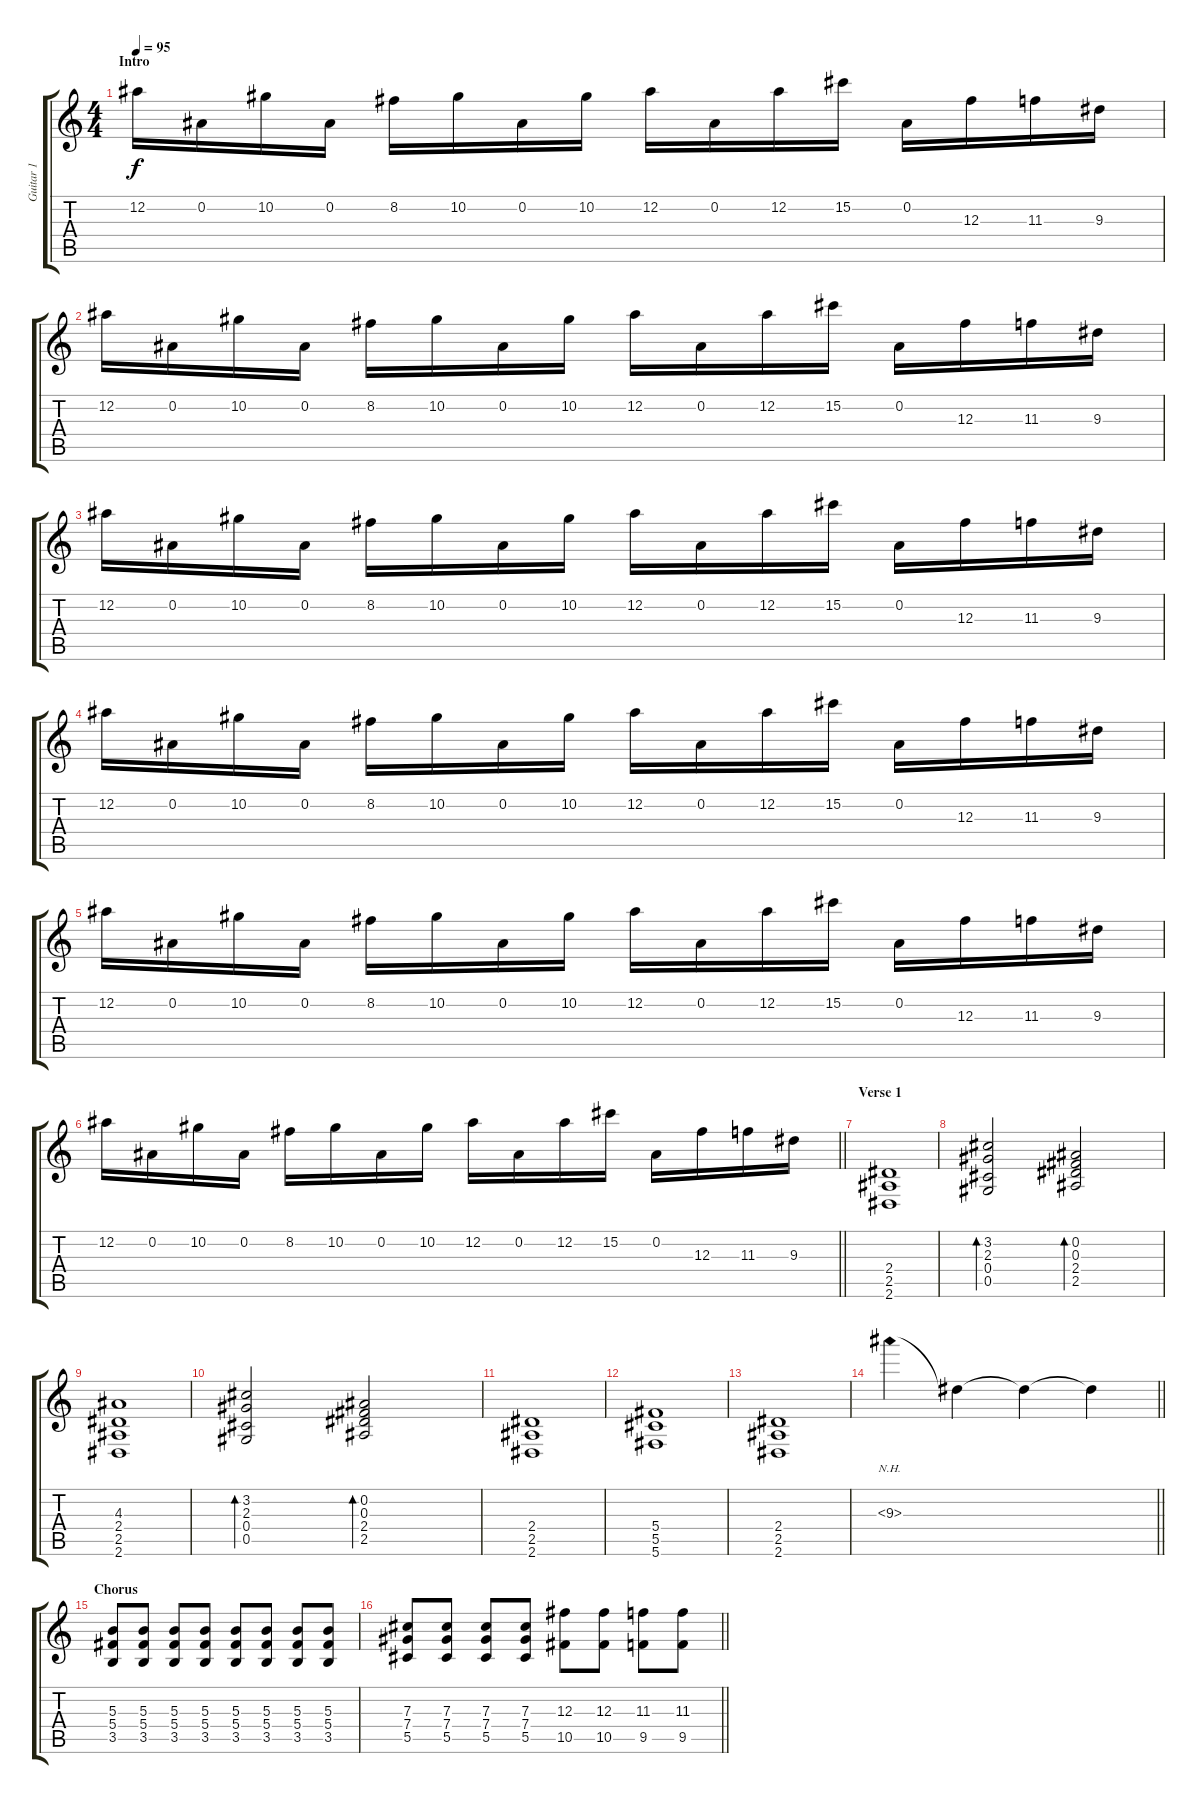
\track ("Guitar 1" "Guitar 1") {instrument distortionguitar}
\staff {score tabs}
\tuning (Eb4 Bb3 Gb3 Db3 Ab2 Db2) {hide}
\ts (4 4)
\section ("" "Intro")
\tempo 95
\clef g2
\ks c
12.2.16{dy f instrument distortionguitar} 0.2.16 10.2.16 0.2.16 8.2.16 10.2.16 0.2.16 10.2.16 12.2.16 0.2.16 12.2.16 15.2.16 0.2.16 12.3.16 11.3.16 9.3.16 |
12.2.16 0.2.16 10.2.16 0.2.16 8.2.16 10.2.16 0.2.16 10.2.16 12.2.16 0.2.16 12.2.16 15.2.16 0.2.16 12.3.16 11.3.16 9.3.16 |
12.2.16 0.2.16 10.2.16 0.2.16 8.2.16 10.2.16 0.2.16 10.2.16 12.2.16 0.2.16 12.2.16 15.2.16 0.2.16 12.3.16 11.3.16 9.3.16 |
12.2.16 0.2.16 10.2.16 0.2.16 8.2.16 10.2.16 0.2.16 10.2.16 12.2.16 0.2.16 12.2.16 15.2.16 0.2.16 12.3.16 11.3.16 9.3.16 |
12.2.16 0.2.16 10.2.16 0.2.16 8.2.16 10.2.16 0.2.16 10.2.16 12.2.16 0.2.16 12.2.16 15.2.16 0.2.16 12.3.16 11.3.16 9.3.16 |
\barLineRight lightlight
12.2.16 0.2.16 10.2.16 0.2.16 8.2.16 10.2.16 0.2.16 10.2.16 12.2.16 0.2.16 12.2.16 15.2.16 0.2.16 12.3.16 11.3.16 9.3.16 |
\section ("" "Verse 1")
(2.4 2.5 2.6).1 |
(3.2 2.3 0.4 0.5).2{bd 480 instrument electricguitarclean} (0.2 0.3 2.4 2.5).2{bd 480} |
(4.3 2.4 2.5 2.6).1 |
(3.2 2.3 0.4 0.5).2{bd 480} (0.2 0.3 2.4 2.5).2{bd 480} |
(2.4 2.5 2.6).1{instrument distortionguitar} |
(5.4 5.5 5.6).1 |
(2.4 2.5 2.6).1 |
\barLineRight lightlight
9.3{nh}.4{volume 8} 9.3{t}.4{volume 10} 9.3{t}.4{volume 12} 9.3{t}.4{volume 14} |
\section ("" "Chorus")
(5.3 5.4 3.5).8 (5.3 5.4 3.5).8 (5.3 5.4 3.5).8 (5.3 5.4 3.5).8 (5.3 5.4 3.5).8 (5.3 5.4 3.5).8 (5.3 5.4 3.5).8 (5.3 5.4 3.5).8 |
\barLineRight lightlight
(7.3 7.4 5.5).8 (7.3 7.4 5.5).8 (7.3 7.4 5.5).8 (7.3 7.4 5.5).8 (12.3 10.5).8 (12.3 10.5).8 (11.3 9.5).8 (11.3 9.5).8
